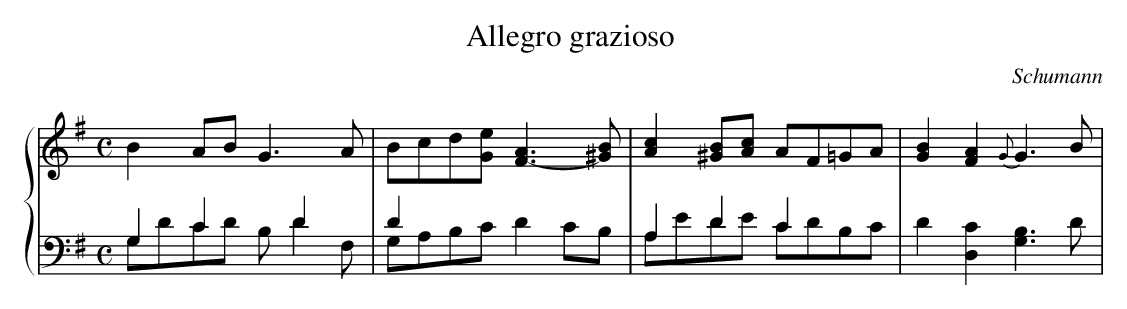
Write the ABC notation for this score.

X:1
T:Allegro grazioso
C:Schumann
M:C
L:1/8
%%staves {1 (2 3)}
K:G
B2AB  G3A   |Bcd[eG] [A3F3-][B^G]|[c2A2][B^G][cA] AF=GA|[B2G2][A2F2] {G}G3B|
V:2
G,2C2 xD2x  |D2x2	x4	 |A,2D2		  C2x2 |x8		   |
V:3 clef=bass middle=D
G,DCD B,D2F,|G,A,B,C D2CB,	 |A,EDE		  CDB,C|D2[C2D,2] [B,3G,3]D|
